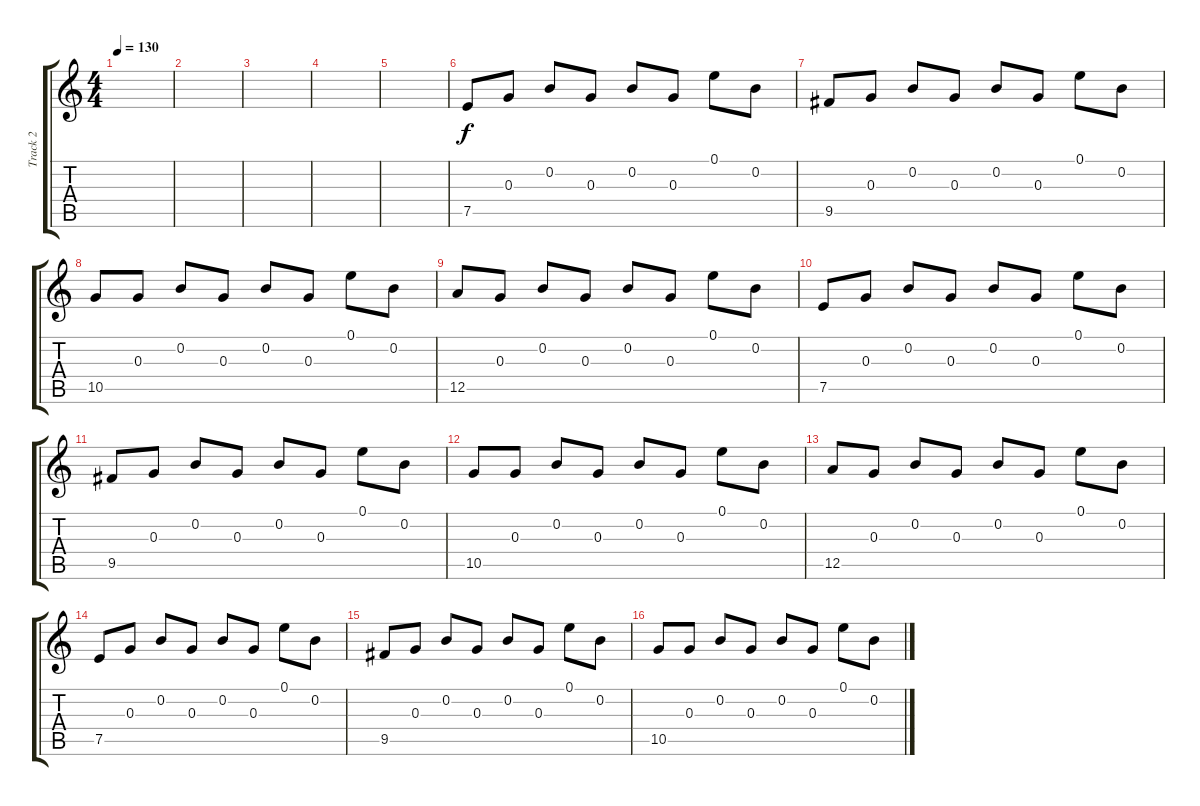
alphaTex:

\track ("Track 2" "Track 2") {instrument electricguitarclean}
\staff {score tabs}
\tuning (E4 B3 G3 D3 A2 E2) {hide}
\ts (4 4)
\tempo 130
\clef g2
\ks c
|
|
|
|
|
7.5.8 0.3.8 0.2.8 0.3.8 0.2.8 0.3.8 0.1.8 0.2.8 |
9.5.8 0.3.8 0.2.8 0.3.8 0.2.8 0.3.8 0.1.8 0.2.8 |
10.5.8 0.3.8 0.2.8 0.3.8 0.2.8 0.3.8 0.1.8 0.2.8 |
12.5.8 0.3.8 0.2.8 0.3.8 0.2.8 0.3.8 0.1.8 0.2.8 |
7.5.8 0.3.8 0.2.8 0.3.8 0.2.8 0.3.8 0.1.8 0.2.8 |
9.5.8 0.3.8 0.2.8 0.3.8 0.2.8 0.3.8 0.1.8 0.2.8 |
10.5.8 0.3.8 0.2.8 0.3.8 0.2.8 0.3.8 0.1.8 0.2.8 |
12.5.8 0.3.8 0.2.8 0.3.8 0.2.8 0.3.8 0.1.8 0.2.8 |
7.5.8 0.3.8 0.2.8 0.3.8 0.2.8 0.3.8 0.1.8 0.2.8 |
9.5.8 0.3.8 0.2.8 0.3.8 0.2.8 0.3.8 0.1.8 0.2.8 |
10.5.8 0.3.8 0.2.8 0.3.8 0.2.8 0.3.8 0.1.8 0.2.8
